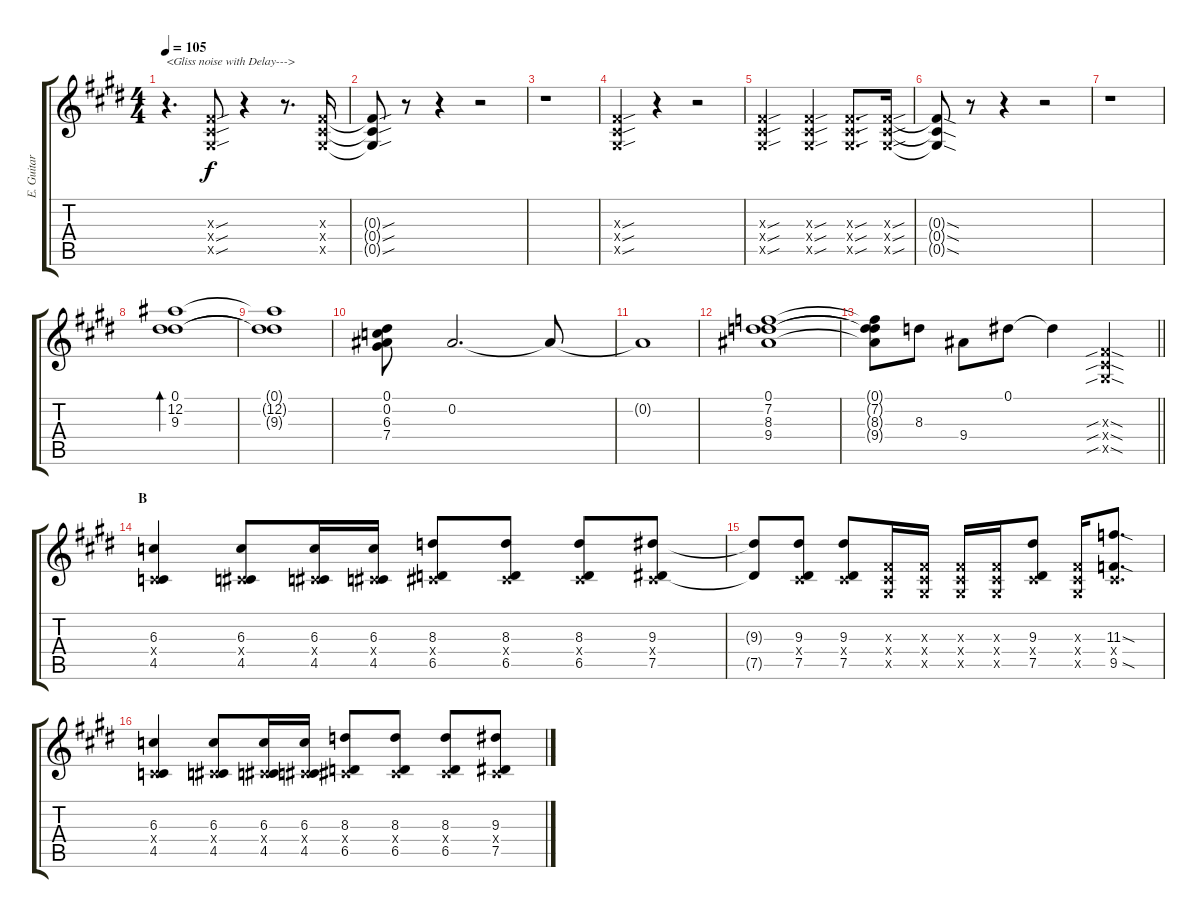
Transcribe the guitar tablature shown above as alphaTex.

\track ("E. Guitar II (Hiroto)" "E. Guitar ") {instrument overdrivenguitar}
\staff {score tabs}
\tuning (Eb4 Bb3 Gb3 Db3 Ab2 Eb2) {hide}
\ts (4 4)
\tempo 105
\clef g2
\ks e
r.4{d txt "<Gliss noise with Delay--->" dy f} (0.3{sou x} 0.4{sou x} 0.5{sou x}).8 r.4 r.8{d} (0.3{x} 0.4{x} 0.5{x}).16 |
(0.3{sou t} 0.4{sou t} 0.5{sou t}).8 r.8 r.4 r.2 |
r.1 |
(0.3{sou x} 0.4{sou x} 0.5{sou x}).4 r.4 r.2 |
(0.3{sou x} 0.4{sou x} 0.5{sou x}).2 (0.3{sou x} 0.4{sou x} 0.5{sou x}).4 (0.3{sou x} 0.4{sou x} 0.5{sou x}).8{d} (0.3{sou x} 0.4{sou x} 0.5{sou x}).16 |
(0.3{sod t} 0.4{sod t} 0.5{sod t}).8 r.8 r.4 r.2 |
r.1 |
(0.1 12.2 9.3).1{bd 480} |
(0.1{t} 12.2{t} 9.3{t}).1 |
(0.1 0.2 6.3 7.4).8 0.2.2{d} 0.2{t}.8 |
0.2{t}.1 |
(0.1 7.2 8.3 9.4).1 |
\barLineRight lightlight
(0.1{t} 7.2{t} 8.3{t} 9.4{t}).8 8.3.8 9.4.8 0.1.8 0.1{t}.4 (0.3{sib sod x} 0.4{sib sod x} 0.5{sib sod x}).4 |
\section ("" "B")
(6.3 0.4{x} 4.5).4 (6.3 0.4{x} 4.5).8 (6.3 0.4{x} 4.5).16 (6.3 0.4{x} 4.5).16 (8.3 0.4{x} 6.5).8 (8.3 0.4{x} 6.5).8 (8.3 0.4{x} 6.5).8 (9.3 0.4{x} 7.5).8 |
(9.3{t} 7.5{t}).8 (9.3 0.4{x} 7.5).8 (9.3 0.4{x} 7.5).8 (0.3{x} 0.4{x} 0.5{x}).16 (0.3{x} 0.4{x} 0.5{x}).16 (0.3{x} 0.4{x} 0.5{x}).16 (0.3{x} 0.4{x} 0.5{x}).16 (9.3 0.4{x} 7.5).8 (0.3{x} 0.4{x} 0.5{x}).16 (11.3{sod} 0.4{x} 9.5{sod}).8{d} |
(6.3 0.4{x} 4.5).4 (6.3 0.4{x} 4.5).8 (6.3 0.4{x} 4.5).16 (6.3 0.4{x} 4.5).16 (8.3 0.4{x} 6.5).8 (8.3 0.4{x} 6.5).8 (8.3 0.4{x} 6.5).8 (9.3 0.4{x} 7.5).8
